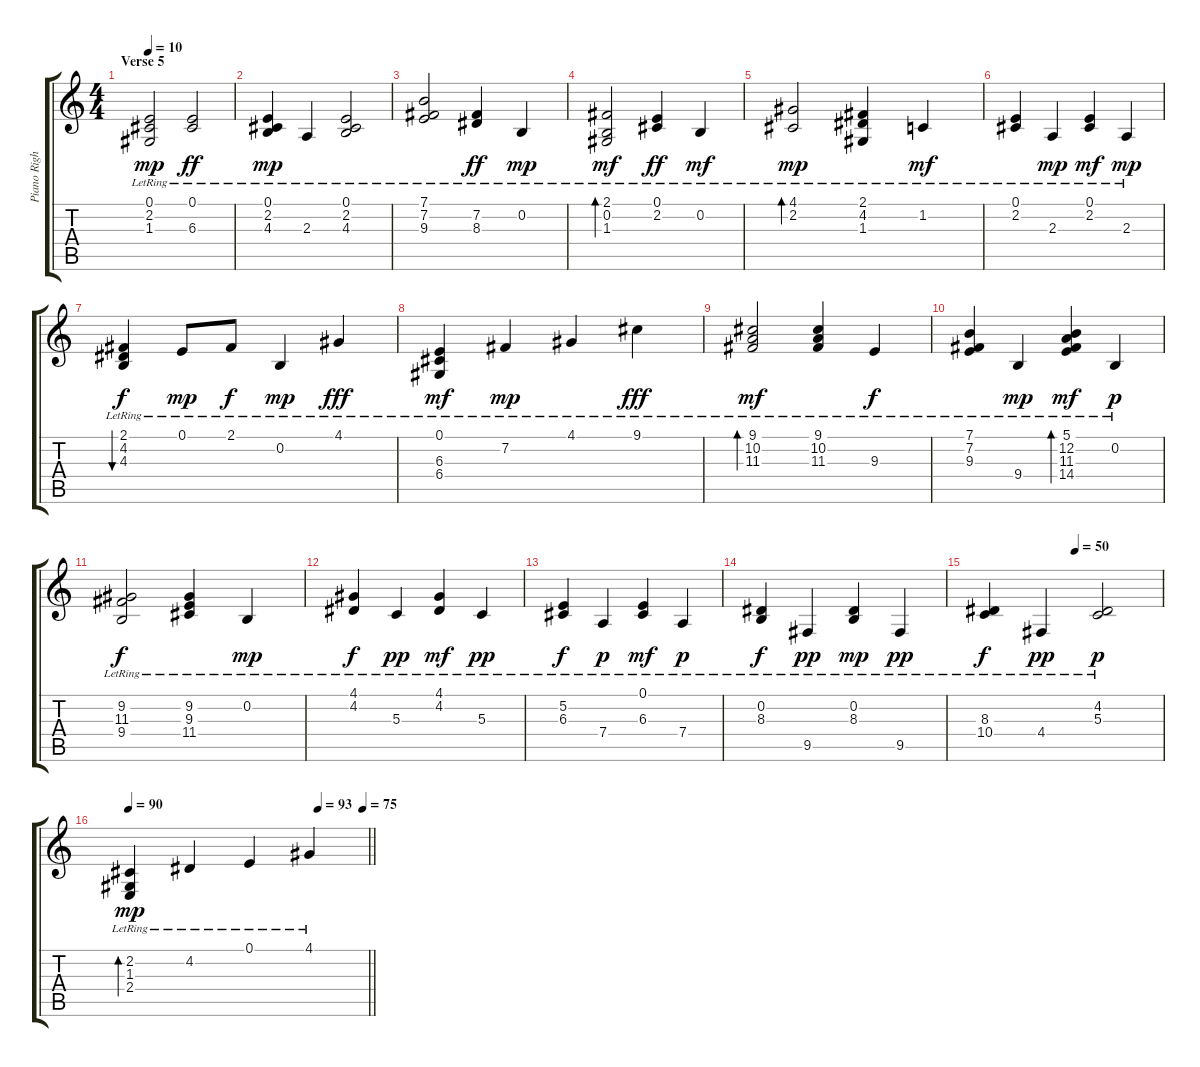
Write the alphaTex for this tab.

\track ("Piano Right" "Piano Righ") {instrument acousticgrandpiano}
\staff {score tabs}
\tuning (E4 B3 G3 D3 A2 E2) {hide}
\ts (4 4)
\section ("" "Verse 5")
\tempo 10
\clef g2
\ks c
(0.1{lr} 2.2{lr} 1.3{lr}).2{dy mp} (0.1{lr} 6.3{lr}).2{dy ff} |
(0.1{lr} 2.2{lr} 4.3{lr}).4{dy mp} 2.3{lr}.4 (0.1{lr} 2.2{lr} 4.3{lr}).2 |
(7.1{lr} 7.2{lr} 9.3{lr}).2 (7.2{lr} 8.3{lr}).4{dy ff} 0.2{lr}.4{dy mp} |
(2.1{lr} 0.2{lr} 1.3{lr}).2{bd 240 dy mf} (0.1{lr} 2.2{lr}).4{dy ff} 0.2{lr}.4{dy mf} |
(4.1{lr} 2.2{lr}).2{bd 240 dy mp} (2.1{lr} 4.2{lr} 1.3{lr}).4 1.2{lr}.4{dy mf} |
(0.1{lr} 2.2{lr}).4 2.3{lr}.4{dy mp} (0.1{lr} 2.2{lr}).4{dy mf} 2.3{lr}.4{dy mp} |
(2.1{lr} 4.2{lr} 4.3{lr}).4{bu 240 dy f} 0.1{lr}.8{dy mp} 2.1{lr}.8{dy f} 0.2{lr}.4{dy mp} 4.1{lr}.4{dy fff} |
(0.1{lr} 6.3{lr} 6.4{lr}).4{dy mf} 7.2{lr}.4{dy mp} 4.1{lr}.4 9.1{lr}.4{dy fff} |
(9.1{lr} 10.2{lr} 11.3{lr}).2{bd 240 dy mf} (9.1{lr} 10.2{lr} 11.3{lr}).4 9.3{lr}.4{dy f} |
(7.1{lr} 7.2{lr} 9.3{lr}).4 9.4{lr}.4{dy mp} (5.1{lr} 12.2{lr} 11.3{lr} 14.4{lr}).4{bd 240 dy mf} 0.2{lr}.4{dy p} |
(9.2{lr} 11.3{lr} 9.4{lr}).2{dy f} (9.2{lr} 9.3{lr} 11.4{lr}).4 0.2{lr}.4{dy mp} |
(4.1{lr} 4.2{lr}).4{dy f} 5.3{lr}.4{dy pp} (4.1{lr} 4.2{lr}).4{dy mf} 5.3{lr}.4{dy pp} |
(5.2{lr} 6.3{lr}).4{dy f} 7.4{lr}.4{dy p} (0.1{lr} 6.3{lr}).4{dy mf} 7.4{lr}.4{dy p} |
(0.2{lr} 8.3{lr}).4{dy f} 9.5{lr}.4{dy pp} (0.2{lr} 8.3{lr}).4{dy mp} 9.5{lr}.4{dy pp} |
\tempo (50 0.5)
(8.3{lr} 10.4{lr}).4{dy f} 4.4{lr}.4{dy pp} (4.2{lr} 5.3{lr}).2{dy p} |
\tempo (93 0.7916666666666666)
\tempo (75 0.9791666666666666)
\tempo 90
\barLineRight lightlight
(2.2{lr} 1.3{lr} 2.4{lr}).4{bd 240 dy mp} 4.2{lr}.4 0.1{lr}.4 4.1{lr}.4
